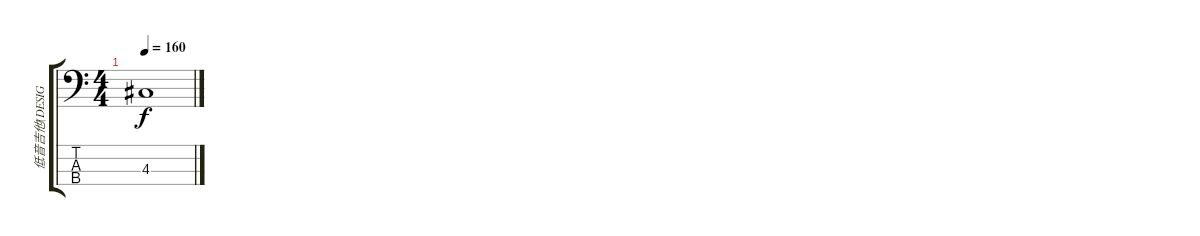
\track ("低音吉他(DESIGN CEO)" "低音吉他(DESIG") {instrument electricbassfinger}
\staff {score tabs}
\tuning (G2 D2 A1 E1) {hide}
\ts (4 4)
\tempo 160
\clef f4
\ks c
4.3.1{dy f}
